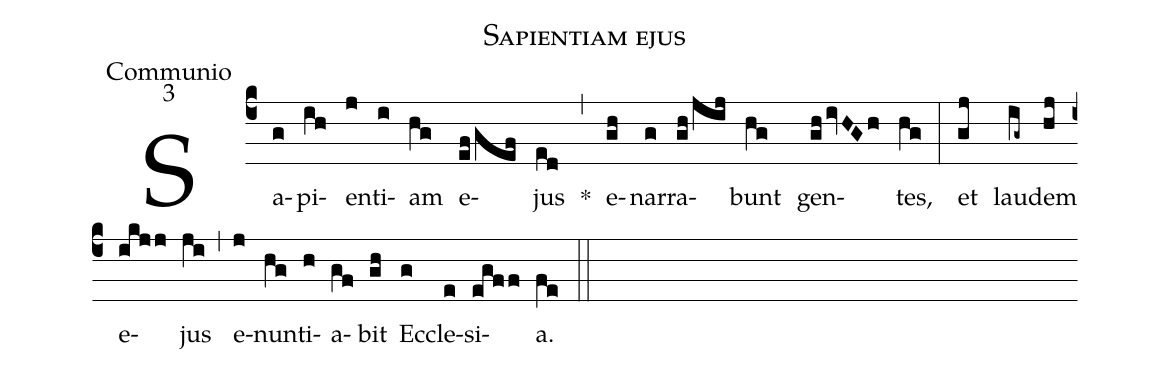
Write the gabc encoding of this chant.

name:Sapientiam ejus;
office-part:Communio;
mode:3;
%%
(c4)Sa(g)pi(ih)en(j)ti(i)am(hg) e(ef/gef)jus(ed) *(,) e(gh)nar(g)ra(gh/jij)bunt(hg) gen(ghivHGh)tes,(hg) (:)
et(gj) lau(ig~)dem(hj) e(ikjj)jus(ji) (,) e(j)nun(hg)ti(h)a(gf)bit(gh) Ec(g)cle(e)si(egff)a.(fe) (::)
